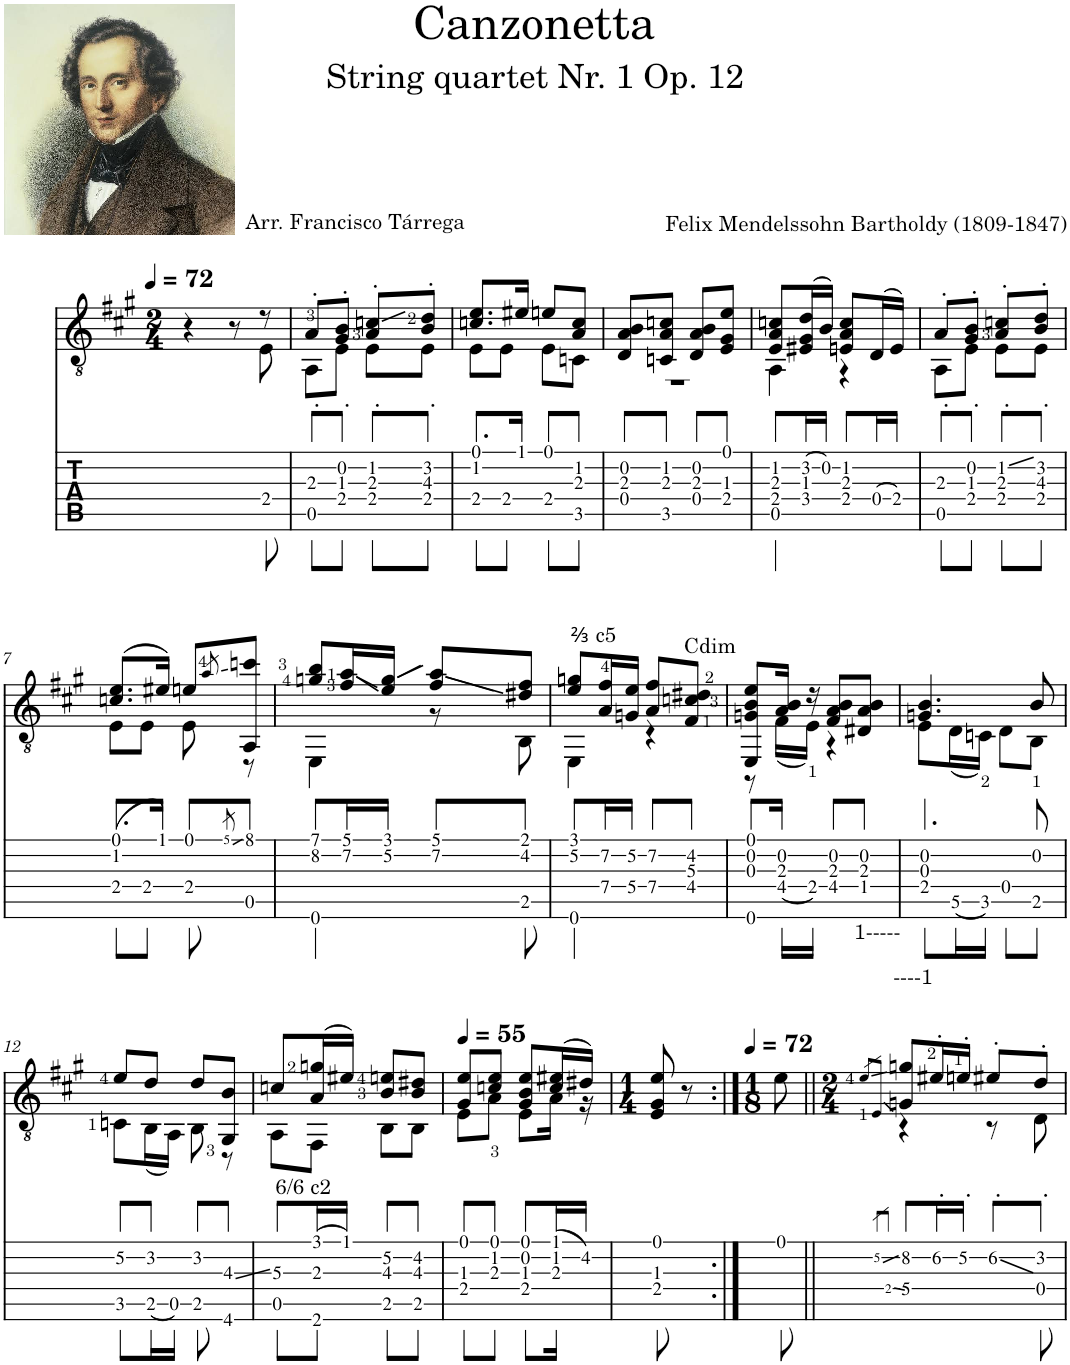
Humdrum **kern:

**kern	**kern
*part2	*part1
*staff2	*staff1
*I"Chitarra classica (Intavolatura)	*I"Chitarra classica
*stria6	*
*	*clefGv2
*k[f#c#g#]	*k[f#c#g#]
*M2/4	*M2/4
*MM72	*MM72
=1	=1
*^	*^
4r	4.ryy	4r	4.ryy
8r	.	8r	.
8r	8E\	8r	8E\
=2	=2	=2	=2
8A'/L	8AA\L	8A'/L	8AA\L
8G#/' 8B/'J	8E\J	8G#/' 8B/'J	8E\J
8A/' 8cn/'L	8E\L	8A/' 8cn/'L	8E\L
8B/' 8d/'J	8E\J	8B/' 8d/'J	8E\J
=3	=3	=3	=3
8.cn/ 8.e/L	8E\L	8.cn/ 8.e/L	8E\L
.	8E\J	.	8E\J
16e#X/Jk	.	16e#X/Jk	.
8en/L	8E\L	8en/L	8E\L
8A/ 8c/J	8Cn\J	8A/ 8c/J	8Cn\J
=4	=4	=4	=4
8D/ 8A/ 8B/L	2r	8D/ 8A/ 8B/L	2r
8Cn/ 8A/ 8cn/J	.	8Cn/ 8A/ 8cn/J	.
8D/ 8A/ 8B/L	.	8D/ 8A/ 8B/L	.
8E/ 8G#/ 8e/J	.	8E/ 8G#/ 8e/J	.
=5	=5	=5	=5
8E/ 8A/ 8cn/L	4AA\	8E/ 8A/ 8cn/L	4AA\
(16E#X/ 16G#/ 16d/L	.	(16E#X/ 16G#/ 16d/L	.
16B/JJ)	.	16B/JJ)	.
8En/ 8A/ 8c/L	4r	8En/ 8A/ 8c/L	4r
(16D/L	.	(16D/L	.
16E/JJ)	.	16E/JJ)	.
=6	=6	=6	=6
8A'/L	8AA\L	8A'/L	8AA\L
8G#/' 8B/'J	8E\J	8G#/' 8B/'J	8E\J
8A/' 8cn/'L	8E\L	8A/' 8cn/'L	8E\L
8B/' 8d/'J	8E\J	8B/' 8d/'J	8E\J
!!LO:LB:g=z	!!
=7	=7	=7	=7
(8.cn/ 8.e/L	8E\L	(8.cn/ 8.e/L	8E\L
.	8E\J	.	8E\J
16e#X/Jk)	.	16e#X/Jk)	.
8en/L	8E\	8en/L	8E\
8qa/	.	8qa/	.
8AA/ 8ccn/J	8r	8AA/ 8ccn/J	8r
=8	=8	=8	=8
8gn/ 8b/L	4EE\	8gn/ 8b/L	4EE\
16f#/ 16a/L	.	16f#/ 16a/L	.
16e/ 16g/JJ	.	16e/ 16g/JJ	.
8f#/ 8a/L	8r	8f#/ 8a/L	8r
8d#X/ 8f#/J	8BB\	8d#X/ 8f#/J	8BB\
=9	=9	=9	=9
8e/ 8gn/L	4EE\	8e/ 8gn/L	4EE\
!	!	!LO:TX:a:t=⅔ c5	!
16A/ 16f#/L	.	16A/ 16f#/L	.
16Gn/ 16e/JJ	.	16Gn/ 16e/JJ	.
8A/ 8f#/L	4r	8A/ 8f#/L	4r
!	!	!LO:TX:a:t=Cdim	!
8F#/ 8cn/ 8d#X/J	.	8F#/ 8cn/ 8d#X/J	.
=10	=10	=10	=10
8EE/ 8Gn/ 8B/ 8e/L	8r	8EE/ 8Gn/ 8B/ 8e/L	8r
16A/ 16B/Jk	(16F#\LL	16A/ 16B/Jk	(16F#\LL
16r	16E\JJ)	16r	16E\JJ)
8F#/ 8A/ 8B/L	4r	8F#/ 8A/ 8B/L	4r
!LO:TX:b:t=1-----	!	!	!
8D#X/ 8A/ 8B/J	.	8D#X/ 8A/ 8B/J	.
=11	=11	=11	=11
!LO:TX:b:t=----1	!	!	!
4.Gn/ 4.B/	8E\L	4.Gn/ 4.B/	8E\L
.	(16D\L	.	(16D\L
.	16Cn\JJ)	.	16Cn\JJ)
.	8D\L	.	8D\L
8B/	8BB\J	8B/	8BB\J
!!LO:LB:g=z	!!
=12	=12	=12	=12
8e/L	8Cn\L	8e/L	8Cn\L
8d/J	(16BB\L	8d/J	(16BB\L
.	16AA\JJ)	.	16AA\JJ)
8d/L	8BB\	8d/L	8BB\
8GG#/ 8B/J	8r	8GG#/ 8B/J	8r
=13	=13	=13	=13
8cn/L	8AA\L	8cn/L	8AA\L
!LO:TX:a:t=6/6 c2	!	!	!
(16A/ 16gn/L	8FF#\J	(16A/ 16gn/L	8FF#\J
16e#X/JJ)	.	16e#X/JJ)	.
8B/ 8en/L	8BB\L	8B/ 8en/L	8BB\L
8B/ 8d#X/J	8BB\J	8B/ 8d#X/J	8BB\J
=14	=14	=14	=14
*	*	*MM55	*
8G#/ 8e/L	8E\L	8G#/ 8e/L	8E\L
8cn/ 8e/J	8A\J	8cn/ 8e/J	8A\J
8G#/ 8B/ 8e/L	8E\L	8G#/ 8B/ 8e/L	8E\L
(16c/ 16e#X/L	16A\Jk	(16c/ 16e#X/L	16A\Jk
16d#X/JJ)	16r	16d#X/JJ)	16r
*v	*v	*	*
*	*v	*v
=15	=15
*M1/4	*M1/4
8E\ 8G#\ 8e\	8E/ 8G#/ 8e/
8r	8r
=16:|!	=16:|!
*M1/8	*M1/8
*	*MM72
8e\	8e\
=17||	=17||
*M2/4	*M2/4
8qe/L	8qe/L
8qE/J	8qE/J
*^	*^
8Gn/ 8gn/L	4r	8Gn/ 8gn/L	4r
16e#X'/L	.	16e#X'/L	.
16en'/JJ	.	16en'/JJ	.
8e#X'/L	8r	8e#X'/L	8r
8d'/J	8D\	8d'/J	8D\
*v	*v	*	*
*	*v	*v
=	=
*-	*-
